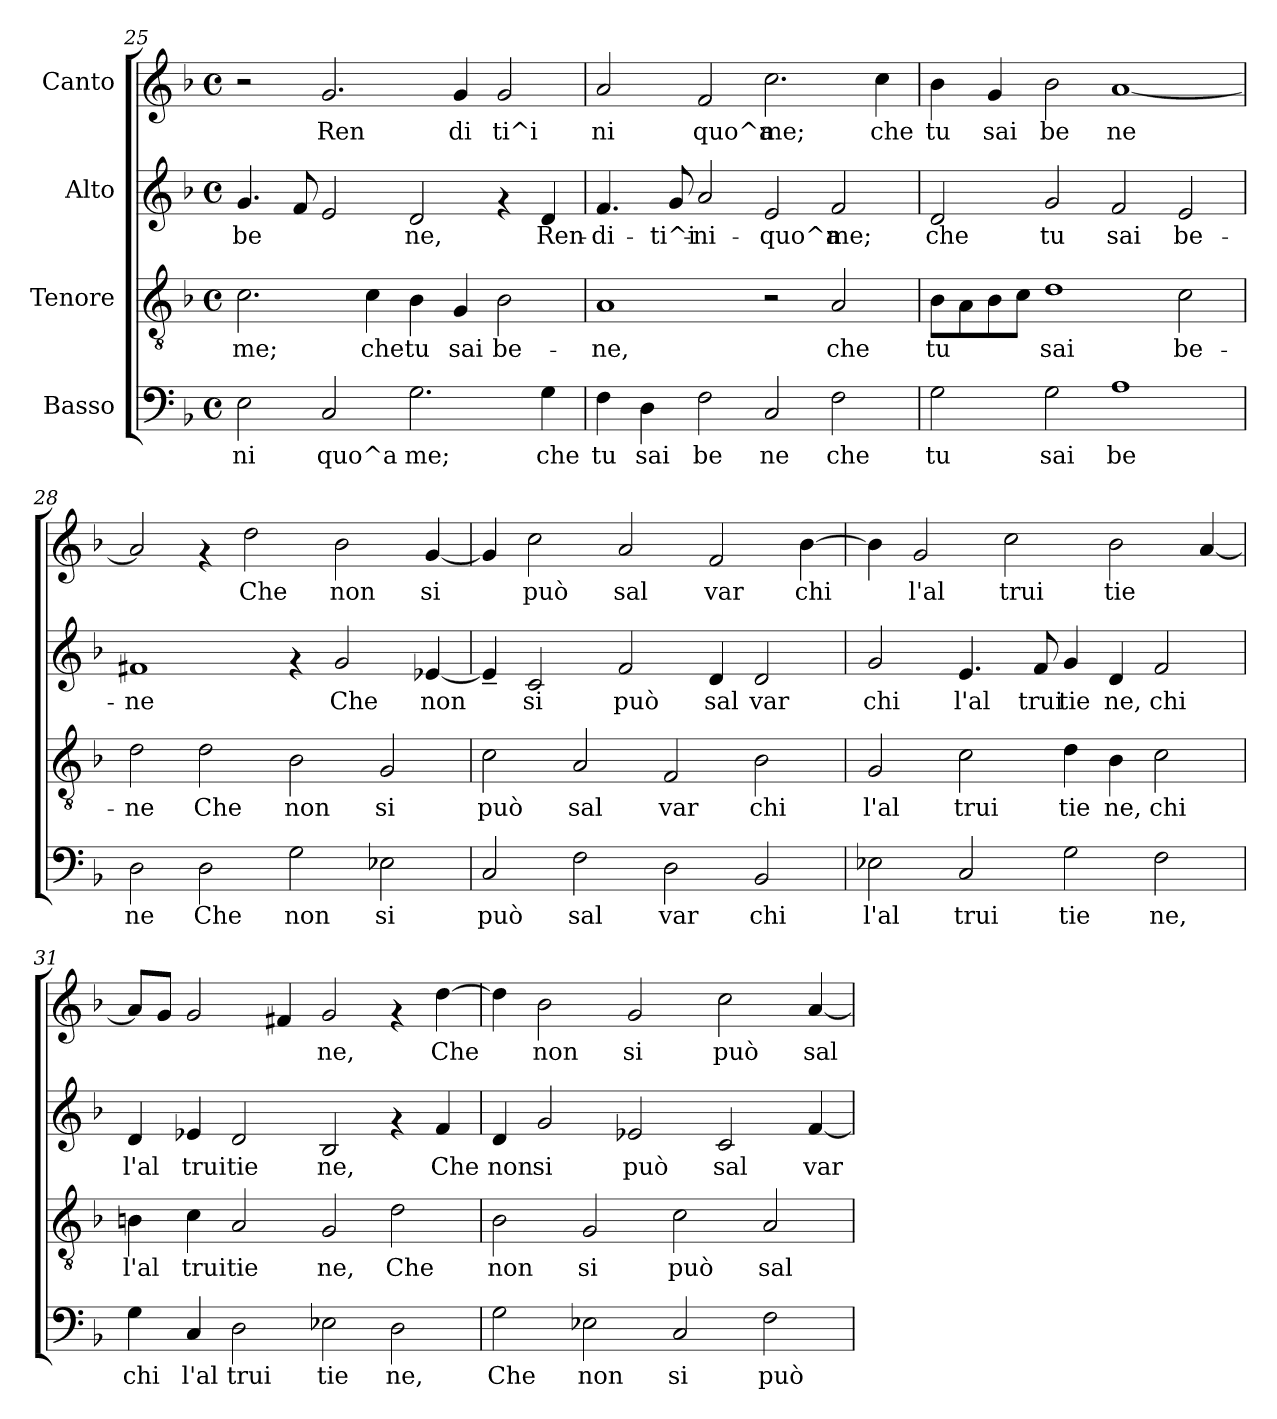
**kern	**text	**kern	**text	**kern	**text	**kern	**text
*part4	*part4	*part3	*part3	*part2	*part2	*part1	*part1
*staff4	*staff4	*staff3	*staff3	*staff2	*staff2	*staff1	*staff1
*I"Basso	*	*I"Tenore	*	*I"Alto	*	*I"Canto	*
*clefF4	*	*clefGv2	*	*clefG2	*	*clefG2	*
*k[b-]	*	*k[b-]	*	*k[b-]	*	*k[b-]	*
*F:	*	*F:	*	*F:	*	*F:	*
*M4/4	*	*M4/4	*	*M4/4	*	*M4/4	*
*met(c)	*	*met(c)	*	*met(c)	*	*met(c)	*
=25	=25	=25	=25	=25	=25	=25	=25
!	!LO:LY:b:cj	!	!LO:LY:b:cj	!	!LO:LY:b:cj	!	!
2E\	ni	2.c\	me;	4.g/	be-	2r	.
!	!	!	!	!	!LO:LY:b:cj	!	!
.	.	.	.	8f/	--	.	.
!	!LO:LY:b:cj	!	!	!	!LO:LY:b:cj	!	!LO:LY:b:cj
2C/	quo^a	.	.	2e/	--	2.g/	Ren
!	!	!	!LO:LY:b:cj	!	!	!	!
.	.	4c\	che	.	.	.	.
!	!LO:LY:b:cj	!	!LO:LY:b:cj	!	!LO:LY:b:cj	!	!
2.G\	me;	4B-\	tu	2d/	-ne,	.	.
!	!	!	!LO:LY:b:cj	!	!	!	!LO:LY:b:cj
.	.	4G/	sai	.	.	4g/	di
!	!	!	!LO:LY:b:cj	!	!	!	!LO:LY:b:cj
.	.	2B-\	be-	4rf	.	2g/	ti^i
!	!LO:LY:b:cj	!	!	!	!LO:LY:b:cj	!	!
4G\	che	.	.	4d/	Ren-	.	.
=26	=26	=26	=26	=26	=26	=26	=26
!	!LO:LY:b:cj	!	!LO:LY:b:cj	!	!LO:LY:b:cj	!	!LO:LY:b:cj
4F\	tu	1A	-ne,	4.f/	-di-	2a/	ni
!	!LO:LY:b:cj	!	!	!	!	!	!
4D\	sai	.	.	.	.	.	.
!	!	!	!	!	!LO:LY:b:cj	!	!
.	.	.	.	8g/	-ti^i-	.	.
!	!LO:LY:b:cj	!	!	!	!LO:LY:b:cj	!	!LO:LY:b:cj
2F\	be	.	.	2a/	-ni-	2f/	quo^a
!	!LO:LY:b:cj	!	!	!	!LO:LY:b:cj	!	!LO:LY:b:cj
2C/	ne	2r	.	2e/	-quo^a	2.cc\	me;
!	!LO:LY:b:cj	!	!LO:LY:b:cj	!	!LO:LY:b:cj	!	!
2F\	che	2A/	che	2f/	me;	.	.
!	!	!	!	!	!	!	!LO:LY:b:cj
.	.	.	.	.	.	4cc\	che
=27	=27	=27	=27	=27	=27	=27	=27
!	!LO:LY:b:cj	!	!LO:LY:b:cj	!	!LO:LY:b:cj	!	!LO:LY:b:cj
2G\	tu	8B-\L	tu	2d/	che	4b-\	tu
!	!	!	!LO:LY:b:cj	!	!	!	!
.	.	8A\	.	.	.	.	.
!	!	!	!LO:LY:b:cj	!	!	!	!LO:LY:b:cj
.	.	8B-\	.	.	.	4g/	sai
!	!	!	!LO:LY:b:cj	!	!	!	!
.	.	8c\J	.	.	.	.	.
!	!LO:LY:b:cj	!	!LO:LY:b:cj	!	!LO:LY:b:cj	!	!LO:LY:b:cj
2G\	sai	1d	sai	2g/	tu	2b-\	be
!	!LO:LY:b:cj	!	!	!	!LO:LY:b:cj	!	!LO:LY:b:cj
1A	be	.	.	2f/	sai	[>1a	ne
!	!	!	!LO:LY:b:cj	!	!LO:LY:b:cj	!	!
.	.	2c\	be-	2e/	be-	.	.
!!LO:PB:g=z
=28	=28	=28	=28	=28	=28	=28	=28
!	!LO:LY:b:cj	!	!LO:LY:b:cj	!	!LO:LY:b:cj	!	!LO:LY:a:cj
2D\	ne	2d\	-ne	1f#X	-ne	2a/]	.
!	!LO:LY:b:cj	!	!LO:LY:b:cj	!	!	!	!
2D\	Che	2d\	Che	.	.	4rf	.
!	!	!	!	!	!	!	!LO:LY:a:cj
.	.	.	.	.	.	2dd\	Che
!	!LO:LY:b:cj	!	!LO:LY:b:cj	!	!	!	!
2G\	non	2B-\	non	4rf	.	.	.
!	!	!	!	!	!LO:LY:b:cj	!	!LO:LY:a:cj
.	.	.	.	2g/	Che	2b-\	non
!	!LO:LY:b:cj	!	!LO:LY:b:cj	!	!	!	!
2E-X\	si	2G/	si	.	.	.	.
!	!	!	!	!	!LO:LY:b:cj	!	!LO:LY:a:cj
.	.	.	.	[<4e-X/	non	[<4g/	si
=29	=29	=29	=29	=29	=29	=29	=29
!	!LO:LY:b:cj	!	!LO:LY:b:cj	!	!LO:LY:b:cj	!	!LO:LY:a:cj
2C/	può	2c\	può	4e-~</]	.	4g/]	.
!	!	!	!	!	!LO:LY:b:cj	!	!LO:LY:a:cj
.	.	.	.	2c/	si	2cc\	può
!	!LO:LY:b:cj	!	!LO:LY:b:cj	!	!	!	!
2F\	sal	2A/	sal	.	.	.	.
!	!	!	!	!	!LO:LY:b:cj	!	!LO:LY:a:cj
.	.	.	.	2f/	può	2a/	sal
!	!LO:LY:b:cj	!	!LO:LY:b:cj	!	!	!	!
2D\	var	2F/	var	.	.	.	.
!	!	!	!	!	!LO:LY:b:cj	!	!LO:LY:a:cj
.	.	.	.	4d/	sal	2f/	var
!	!LO:LY:b:cj	!	!LO:LY:b:cj	!	!LO:LY:b:cj	!	!
2BB-/	chi	2B-\	chi	2d/	var	.	.
!	!	!	!	!	!	!	!LO:LY:a:cj
.	.	.	.	.	.	[>4b-\	chi
=30	=30	=30	=30	=30	=30	=30	=30
!	!LO:LY:b:cj	!	!LO:LY:b:cj	!	!LO:LY:b:cj	!	!LO:LY:a:cj
2E-X\	l'al	2G/	l'al	2g/	chi	4b-\]	.
!	!	!	!	!	!	!	!LO:LY:a:cj
.	.	.	.	.	.	2g/	l'al
!	!LO:LY:b:cj	!	!LO:LY:b:cj	!	!LO:LY:b:cj	!	!
2C/	trui	2c\	trui	4.e/	l'al	.	.
!	!	!	!	!	!	!	!LO:LY:a:cj
.	.	.	.	.	.	2cc\	trui
!	!	!	!	!	!LO:LY:b:cj	!	!
.	.	.	.	8f/	trui	.	.
!	!LO:LY:b:cj	!	!LO:LY:b:cj	!	!LO:LY:b:cj	!	!
2G\	tie	4d\	tie	4g/	tie	.	.
!	!	!	!LO:LY:b:cj	!	!LO:LY:b:cj	!	!LO:LY:a:cj
.	.	4B-\	ne,	4d/	ne,	2b-\	tie
!	!LO:LY:b:cj	!	!LO:LY:b:cj	!	!LO:LY:b:cj	!	!
2F\	ne,	2c\	chi	2f/	chi	.	.
!	!	!	!	!	!	!	!LO:LY:a:cj
.	.	.	.	.	.	[<4a/	.
=31	=31	=31	=31	=31	=31	=31	=31
!	!LO:LY:b:cj	!	!LO:LY:b:cj	!	!LO:LY:b:cj	!	!LO:LY:a:cj
4G\	chi	4Bn\	l'al	4d/	l'al	8a/L]	.
!	!	!	!	!	!	!	!LO:LY:a:cj
.	.	.	.	.	.	8g/J	.
!	!LO:LY:b:cj	!	!LO:LY:b:cj	!	!LO:LY:b:cj	!	!LO:LY:a:cj
4C/	l'al	4c\	trui	4e-X/	trui	2g/	.
!	!LO:LY:b:cj	!	!LO:LY:b:cj	!	!LO:LY:b:cj	!	!
2D\	trui	2A/	tie	2d/	tie	.	.
!	!	!	!	!	!	!	!LO:LY:a:cj
.	.	.	.	.	.	4f#/	.
!	!LO:LY:b:cj	!	!LO:LY:b:cj	!	!LO:LY:b:cj	!	!LO:LY:a:cj
2E-X\	tie	2G/	ne,	2B-/	ne,	2g/	ne,
!	!LO:LY:b:cj	!	!LO:LY:b:cj	!	!	!	!
2D\	ne,	2d\	Che	4rf	.	4rf	.
!	!	!	!	!	!LO:LY:b:cj	!	!LO:LY:a:cj
.	.	.	.	4f/	Che	[>4dd\	Che
=32	=32	=32	=32	=32	=32	=32	=32
!	!LO:LY:b:cj	!	!LO:LY:b:cj	!	!LO:LY:b:cj	!	!LO:LY:a:cj
2G\	Che	2B-\	non	4d/	non	4dd\]	.
!	!	!	!	!	!LO:LY:b:cj	!	!LO:LY:a:cj
.	.	.	.	2g/	si	2b-\	non
!	!LO:LY:b:cj	!	!LO:LY:b:cj	!	!	!	!
2E-X\	non	2G/	si	.	.	.	.
!	!	!	!	!	!LO:LY:b:cj	!	!LO:LY:a:cj
.	.	.	.	2e-X/	può	2g/	si
!	!LO:LY:b:cj	!	!LO:LY:b:cj	!	!	!	!
2C/	si	2c\	può	.	.	.	.
!	!	!	!	!	!LO:LY:b:cj	!	!LO:LY:a:cj
.	.	.	.	2c/	sal	2cc\	può
!	!LO:LY:b:cj	!	!LO:LY:b:cj	!	!	!	!
2F\	può	2A/	sal	.	.	.	.
!	!	!	!	!	!LO:LY:b:cj	!	!LO:LY:a:cj
.	.	.	.	[<4f/	var	[<4a>/	sal
=	=	=	=	=	=	=	=
*-	*-	*-	*-	*-	*-	*-	*-
